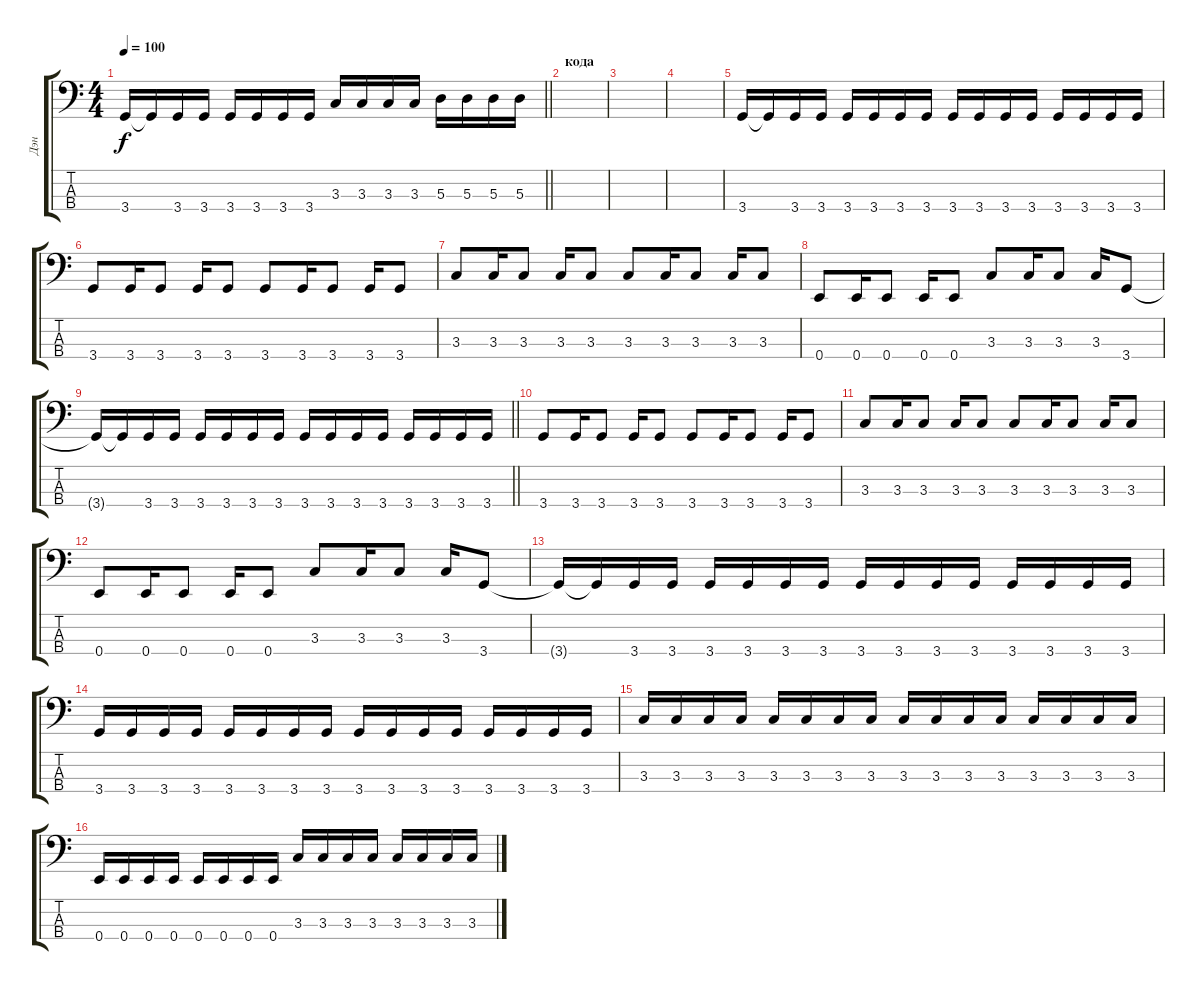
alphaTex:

\track ("Дэн" "Дэн") {instrument electricbasspick}
\staff {score tabs}
\tuning (G2 D2 A1 E1) {hide}
\ts (4 4)
\tempo 100
\clef f4
\barLineRight lightlight
\ks c
3.4.16{dy f} 3.4{t}.16 3.4.16 3.4.16 3.4.16 3.4.16 3.4.16 3.4.16 3.3.16 3.3.16 3.3.16 3.3.16 5.3.16 5.3.16 5.3.16 5.3.16 |
\section ("" "кода")
|
|
|
3.4.16 3.4{t}.16 3.4.16 3.4.16 3.4.16 3.4.16 3.4.16 3.4.16 3.4.16 3.4.16 3.4.16 3.4.16 3.4.16 3.4.16 3.4.16 3.4.16 |
3.4.8 3.4.16 3.4.8 3.4.16 3.4.8 3.4.8 3.4.16 3.4.8 3.4.16 3.4.8 |
3.3.8 3.3.16 3.3.8 3.3.16 3.3.8 3.3.8 3.3.16 3.3.8 3.3.16 3.3.8 |
0.4.8 0.4.16 0.4.8 0.4.16 0.4.8 3.3.8 3.3.16 3.3.8 3.3.16 3.4.8 |
\barLineRight lightlight
3.4{t}.16 3.4{t}.16 3.4.16 3.4.16 3.4.16 3.4.16 3.4.16 3.4.16 3.4.16 3.4.16 3.4.16 3.4.16 3.4.16 3.4.16 3.4.16 3.4.16 |
3.4.8 3.4.16 3.4.8 3.4.16 3.4.8 3.4.8 3.4.16 3.4.8 3.4.16 3.4.8 |
3.3.8 3.3.16 3.3.8 3.3.16 3.3.8 3.3.8 3.3.16 3.3.8 3.3.16 3.3.8 |
0.4.8 0.4.16 0.4.8 0.4.16 0.4.8 3.3.8 3.3.16 3.3.8 3.3.16 3.4.8 |
3.4{t}.16 3.4{t}.16 3.4.16 3.4.16 3.4.16 3.4.16 3.4.16 3.4.16 3.4.16 3.4.16 3.4.16 3.4.16 3.4.16 3.4.16 3.4.16 3.4.16 |
3.4.16 3.4.16 3.4.16 3.4.16 3.4.16 3.4.16 3.4.16 3.4.16 3.4.16 3.4.16 3.4.16 3.4.16 3.4.16 3.4.16 3.4.16 3.4.16 |
3.3.16 3.3.16 3.3.16 3.3.16 3.3.16 3.3.16 3.3.16 3.3.16 3.3.16 3.3.16 3.3.16 3.3.16 3.3.16 3.3.16 3.3.16 3.3.16 |
0.4.16 0.4.16 0.4.16 0.4.16 0.4.16 0.4.16 0.4.16 0.4.16 3.3.16 3.3.16 3.3.16 3.3.16 3.3.16 3.3.16 3.3.16 3.3.16
